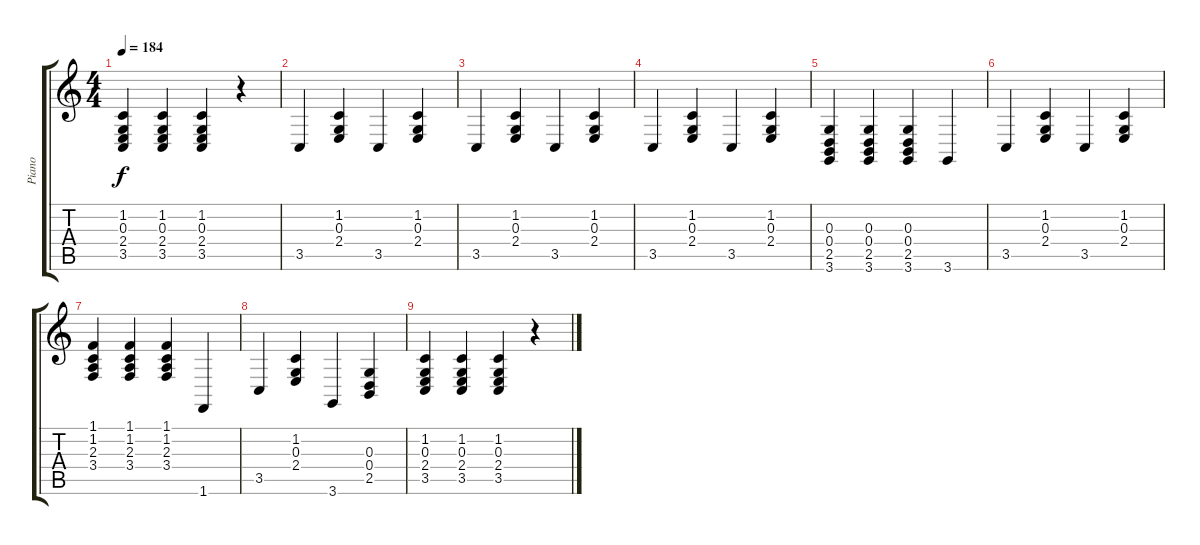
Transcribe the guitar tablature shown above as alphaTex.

\track ("Piano" "Piano") {instrument acousticgrandpiano}
\staff {score tabs}
\tuning (E4 B3 G3 D3 A2 E2) {hide}
\ts (4 4)
\tempo 184
\clef g2
\ks c
(1.2 0.3 2.4 3.5).4{dy f} (1.2 0.3 2.4 3.5).4 (1.2 0.3 2.4 3.5).4 r.4 |
3.5.4 (1.2 0.3 2.4).4 3.5.4 (1.2 0.3 2.4).4 |
3.5.4 (1.2 0.3 2.4).4 3.5.4 (1.2 0.3 2.4).4 |
3.5.4 (1.2 0.3 2.4).4 3.5.4 (1.2 0.3 2.4).4 |
(0.3 0.4 2.5 3.6).4 (0.3 0.4 2.5 3.6).4 (0.3 0.4 2.5 3.6).4 3.6.4 |
3.5.4 (1.2 0.3 2.4).4 3.5.4 (1.2 0.3 2.4).4 |
(1.1 1.2 2.3 3.4).4 (1.1 1.2 2.3 3.4).4 (1.1 1.2 2.3 3.4).4 1.6.4 |
3.5.4 (1.2 0.3 2.4).4 3.6.4 (0.3 0.4 2.5).4 |
(1.2 0.3 2.4 3.5).4 (1.2 0.3 2.4 3.5).4 (1.2 0.3 2.4 3.5).4 r.4
